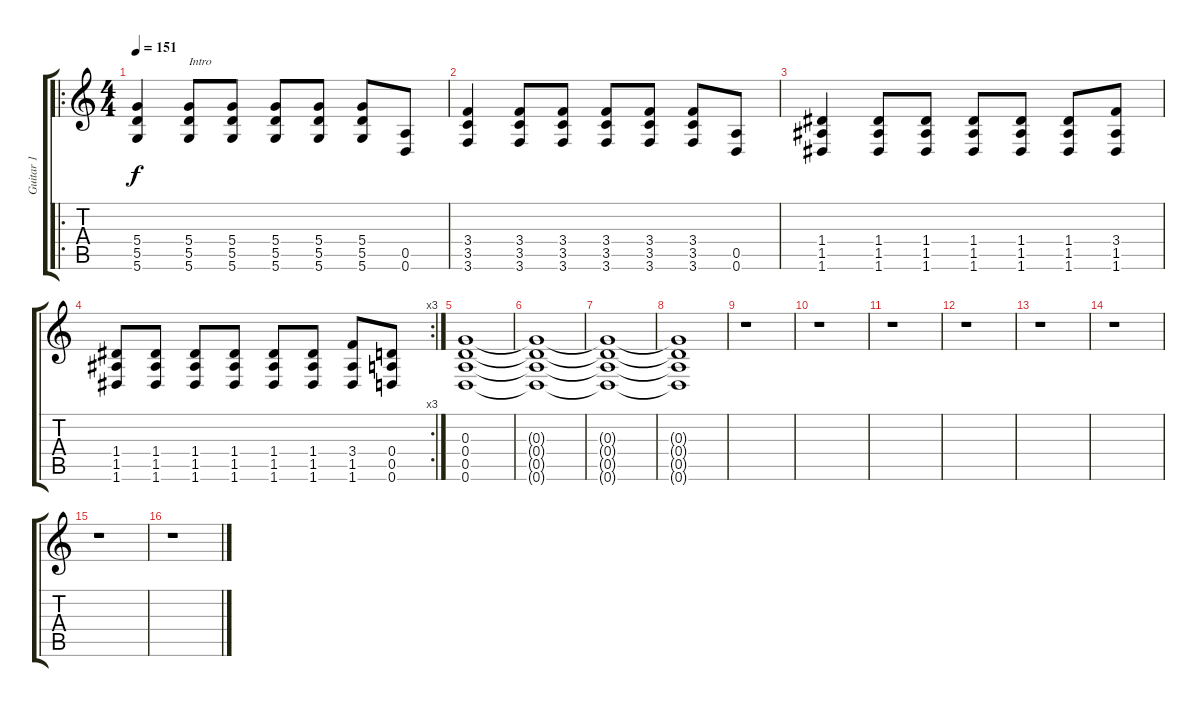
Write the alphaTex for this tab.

\track ("Guitar 1" "Guitar 1") {instrument distortionguitar}
\staff {score tabs}
\tuning (E4 B3 G3 D3 A2 D2) {hide}
\ro
\ts (4 4)
\tempo 151
\clef g2
\ks c
(5.4 5.5 5.6).4{dy f instrument distortionguitar} (5.4 5.5 5.6).8{txt "Intro"} (5.4 5.5 5.6).8 (5.4 5.5 5.6).8 (5.4 5.5 5.6).8 (5.4 5.5 5.6).8 (0.5 0.6).8 |
(3.4 3.5 3.6).4 (3.4 3.5 3.6).8 (3.4 3.5 3.6).8 (3.4 3.5 3.6).8 (3.4 3.5 3.6).8 (3.4 3.5 3.6).8 (0.5 0.6).8 |
(1.4 1.5 1.6).4 (1.4 1.5 1.6).8 (1.4 1.5 1.6).8 (1.4 1.5 1.6).8 (1.4 1.5 1.6).8 (1.4 1.5 1.6).8 (3.4 1.5 1.6).8 |
\rc 3
(1.4 1.5 1.6).8 (1.4 1.5 1.6).8 (1.4 1.5 1.6).8 (1.4 1.5 1.6).8 (1.4 1.5 1.6).8 (1.4 1.5 1.6).8 (3.4 1.5 1.6).8 (0.4 0.5 0.6).8 |
(0.3 0.4 0.5 0.6).1 |
(0.3{t} 0.4{t} 0.5{t} 0.6{t}).1 |
(0.3{t} 0.4{t} 0.5{t} 0.6{t}).1 |
(0.3{t} 0.4{t} 0.5{t} 0.6{t}).1 |
r.1 |
r.1 |
r.1 |
r.1 |
r.1 |
r.1 |
r.1 |
r.1
